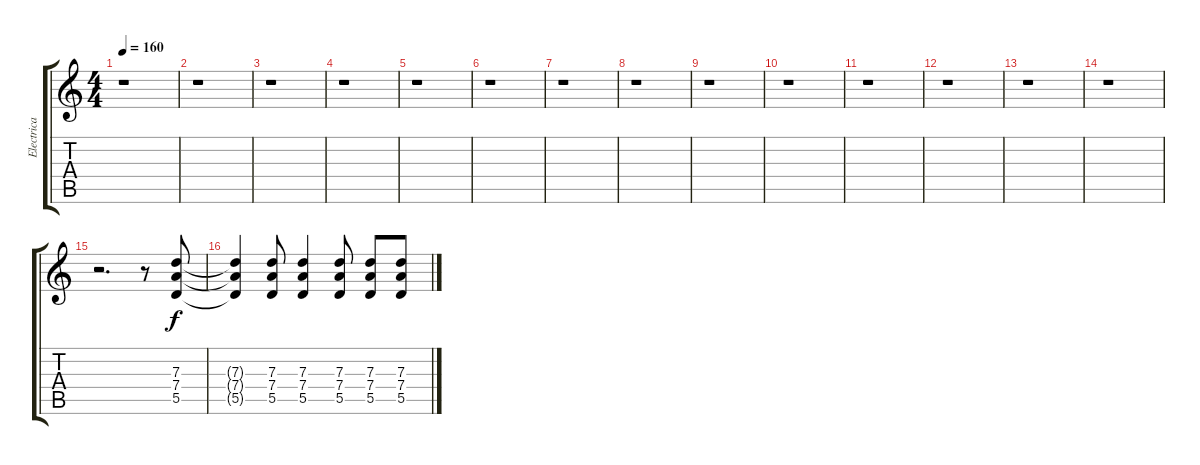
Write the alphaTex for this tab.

\track ("Electrica" "Electrica") {instrument distortionguitar}
\staff {score tabs}
\tuning (E4 B3 G3 D3 A2 E2) {hide}
\ts (4 4)
\tempo 160
\clef g2
\ks c
r.1{dy f} |
r.1 |
r.1 |
r.1 |
r.1 |
r.1 |
r.1 |
r.1 |
r.1 |
r.1 |
r.1 |
r.1 |
r.1 |
r.1 |
r.2{d} r.8 (7.3 7.4 5.5).8 |
(7.3{t} 7.4{t} 5.5{t}).4 (7.3 7.4 5.5).8 (7.3 7.4 5.5).4 (7.3 7.4 5.5).8 (7.3 7.4 5.5).8 (7.3 7.4 5.5).8
